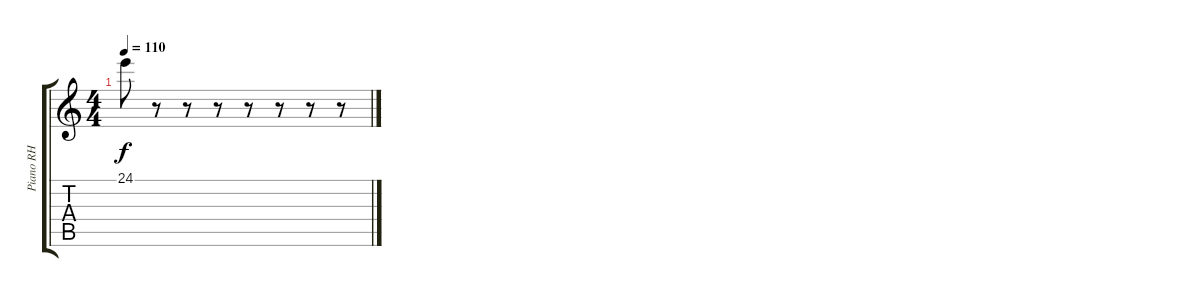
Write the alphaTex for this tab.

\track ("Piano RH" "Piano RH") {instrument acousticgrandpiano}
\staff {score tabs}
\tuning (E4 B3 G3 D3 A2 E2) {hide}
\ts (4 4)
\tempo 110
\clef g2
\ks c
24.1.8{dy f} r.8 r.8 r.8 r.8 r.8 r.8 r.8
